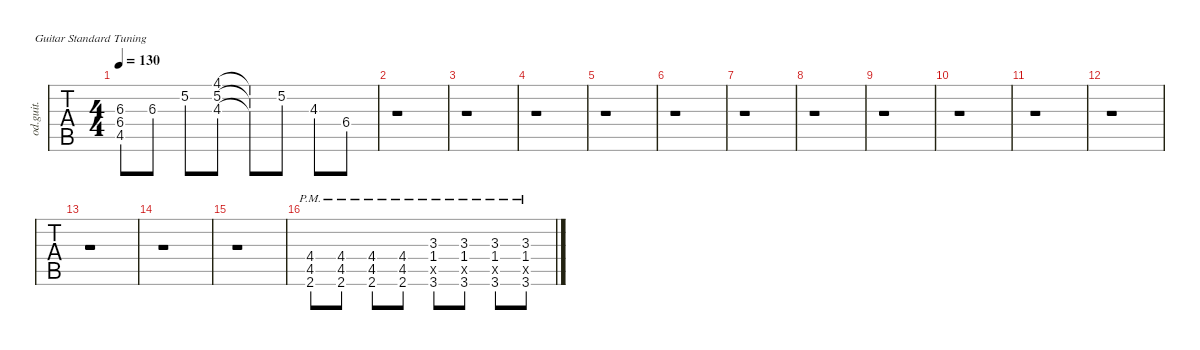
\defaultSystemsLayout 4
\hideDynamics
\bracketExtendMode nobrackets
\otherSystemsTrackNameOrientation horizontal
\track ("Overdriven Guitar" "od.guit.") {instrument overdrivenguitar}
\staff {tabs}
\tuning (E4 B3 G3 D3 A2 E2)
\ts (4 4)
\tempo 130
\clef g2
\ks c
(6.3{acc #} 6.4{acc #} 4.5{acc #}).8{dy mf} 6.3{acc #}.8 5.2.8 (4.1{acc #} 5.2 4.3).8 (4.1{t acc #} 5.2{t} 4.3{t}).8 5.2.8 4.3.8 6.4{acc #}.8 |
r.1 |
r.1 |
r.1 |
r.1 |
r.1 |
r.1 |
r.1 |
r.1 |
r.1 |
r.1 |
r.1 |
r.1 |
r.1 |
r.1 |
(4.4{pm acc #} 4.5{pm acc #} 2.6{pm acc #}).8 (4.4{pm acc #} 4.5{pm acc #} 2.6{pm acc #}).8 (4.4{pm acc #} 4.5{pm acc #} 2.6{pm acc #}).8 (4.4{pm acc #} 4.5{pm acc #} 2.6{pm acc #}).8 (3.3{pm acc #} 1.4{pm acc #} 0.5{pm x} 3.6{pm}).8 (3.3{pm acc #} 1.4{pm acc #} 0.5{pm x} 3.6{pm}).8 (3.3{pm acc #} 1.4{pm acc #} 0.5{pm x} 3.6{pm}).8 (3.3{pm acc #} 1.4{pm acc #} 0.5{pm x} 3.6{pm}).8
